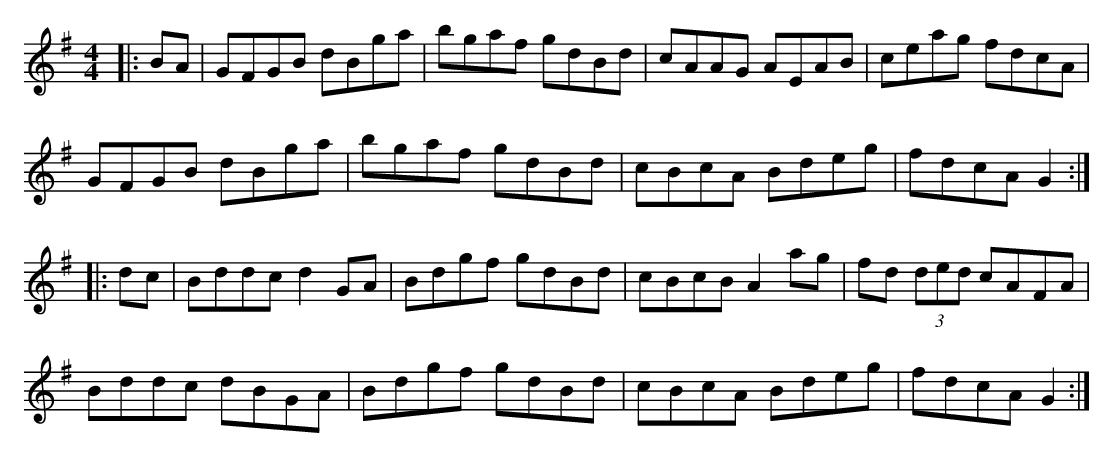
X:1
M:4/4
K:G
|:BA|GFGB dBga|bgaf gdBd|cAAG AEAB|ceag fdcA|
GFGB dBga|bgaf gdBd|cBcA Bdeg|fdcA G2:|
|:dc|Bddc d2GA|Bdgf gdBd|cBcB A2ag|fd (3ded cAFA|
Bddc dBGA|Bdgf gdBd|cBcA Bdeg|fdcA G2:|
